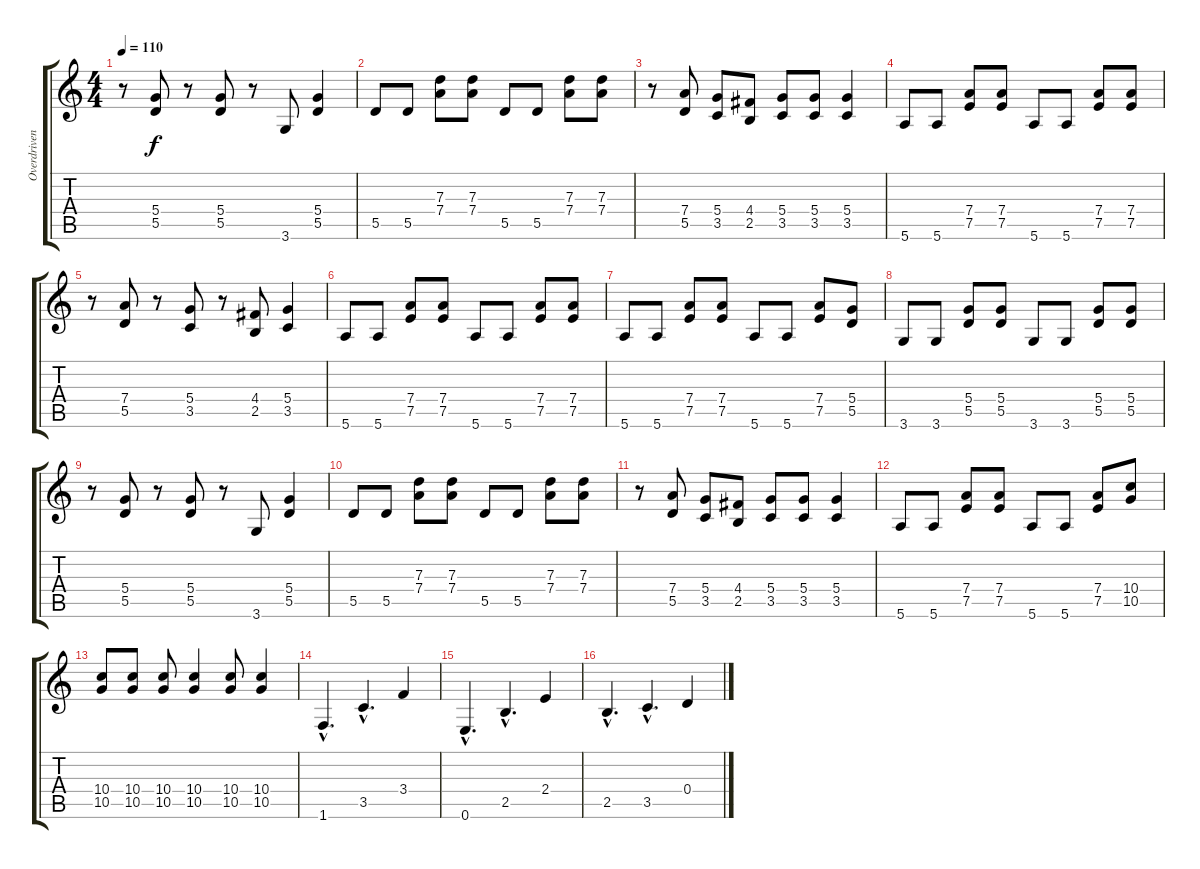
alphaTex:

\track ("Overdriven" "Overdriven") {instrument overdrivenguitar}
\staff {score tabs}
\tuning (E4 B3 G3 D3 A2 E2) {hide}
\ts (4 4)
\tempo 110
\clef g2
\ks c
r.8{dy f} (5.4 5.5).8 r.8 (5.4 5.5).8 r.8 3.6.8 (5.4 5.5).4 |
5.5.8 5.5.8 (7.3 7.4).8 (7.3 7.4).8 5.5.8 5.5.8 (7.3 7.4).8 (7.3 7.4).8 |
r.8 (7.4 5.5).8 (5.4 3.5).8 (4.4 2.5).8 (5.4 3.5).8 (5.4 3.5).8 (5.4 3.5).4 |
5.6.8 5.6.8 (7.4 7.5).8 (7.4 7.5).8 5.6.8 5.6.8 (7.4 7.5).8 (7.4 7.5).8 |
r.8 (7.4 5.5).8 r.8 (5.4 3.5).8 r.8 (4.4 2.5).8 (5.4 3.5).4 |
5.6.8 5.6.8 (7.4 7.5).8 (7.4 7.5).8 5.6.8 5.6.8 (7.4 7.5).8 (7.4 7.5).8 |
5.6.8 5.6.8 (7.4 7.5).8 (7.4 7.5).8 5.6.8 5.6.8 (7.4 7.5).8 (5.4 5.5).8 |
3.6.8 3.6.8 (5.4 5.5).8 (5.4 5.5).8 3.6.8 3.6.8 (5.4 5.5).8 (5.4 5.5).8 |
r.8 (5.4 5.5).8 r.8 (5.4 5.5).8 r.8 3.6.8 (5.4 5.5).4 |
5.5.8 5.5.8 (7.3 7.4).8 (7.3 7.4).8 5.5.8 5.5.8 (7.3 7.4).8 (7.3 7.4).8 |
r.8 (7.4 5.5).8 (5.4 3.5).8 (4.4 2.5).8 (5.4 3.5).8 (5.4 3.5).8 (5.4 3.5).4 |
5.6.8 5.6.8 (7.4 7.5).8 (7.4 7.5).8 5.6.8 5.6.8 (7.4 7.5).8 (10.4 10.5).8 |
(10.4 10.5).8 (10.4 10.5).8 (10.4 10.5).8 (10.4 10.5).4 (10.4 10.5).8 (10.4 10.5).4 |
1.6{hac}.4{d} 3.5{hac}.4{d} 3.4.4 |
0.6{hac}.4{d} 2.5{hac}.4{d} 2.4.4 |
2.5{hac}.4{d} 3.5{hac}.4{d} 0.4.4
